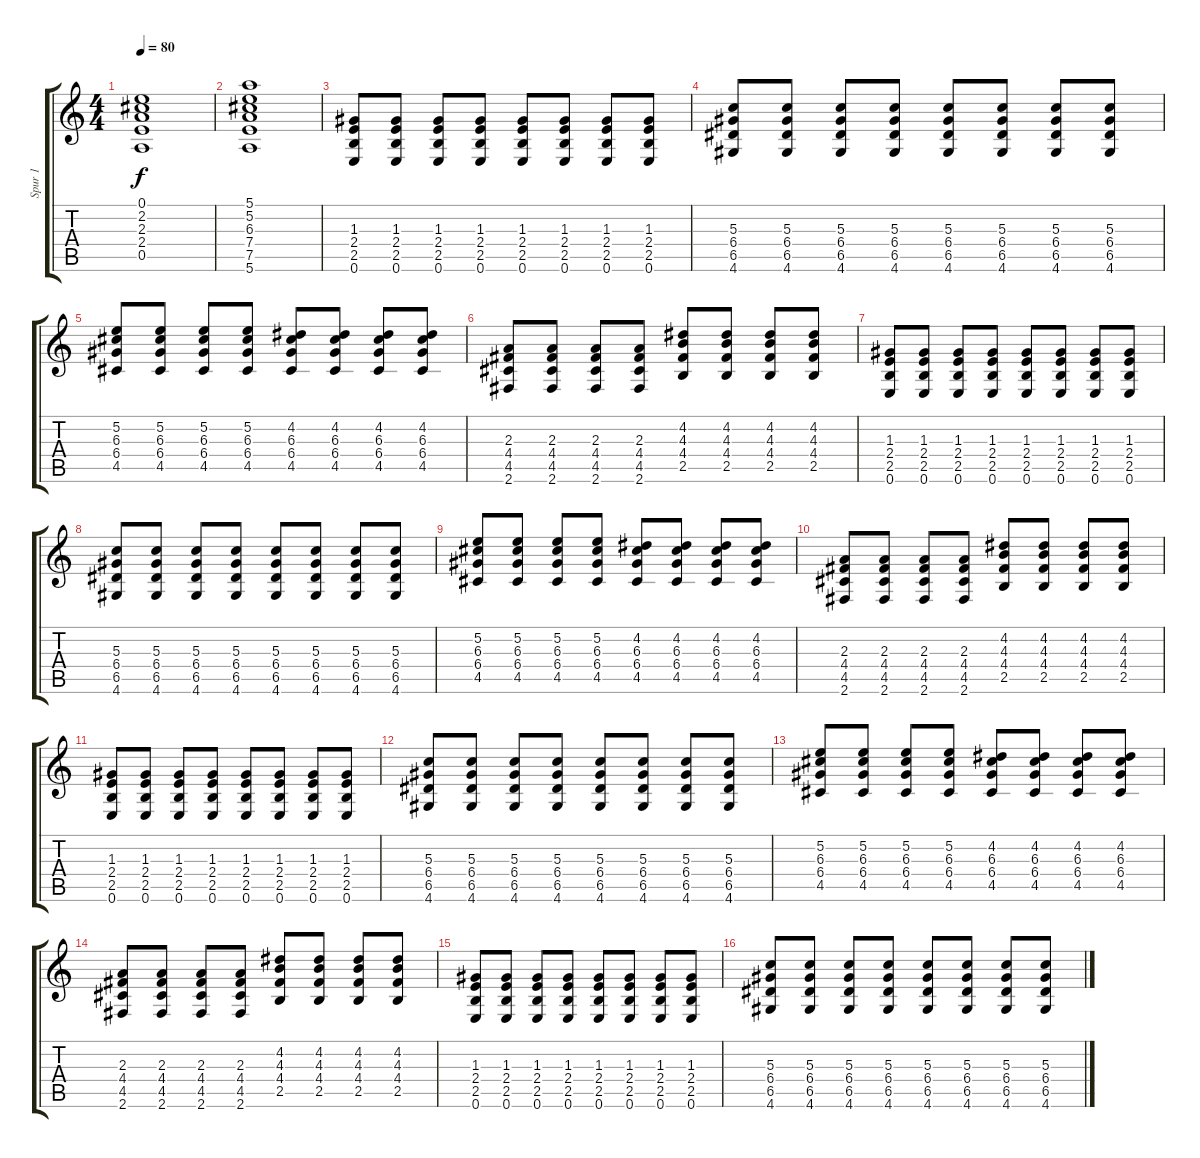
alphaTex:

\track ("Spur 1" "Spur 1") {instrument acousticguitarsteel}
\staff {score tabs}
\tuning (E4 B3 G3 D3 A2 E2) {hide}
\ts (4 4)
\tempo 80
\clef g2
\ks c
(0.1 2.2 2.3 2.4 0.5).1{dy f} |
(5.1 5.2 6.3 7.4 7.5 5.6).1 |
(1.3 2.4 2.5 0.6).8{instrument distortionguitar} (1.3 2.4 2.5 0.6).8 (1.3 2.4 2.5 0.6).8 (1.3 2.4 2.5 0.6).8 (1.3 2.4 2.5 0.6).8 (1.3 2.4 2.5 0.6).8 (1.3 2.4 2.5 0.6).8 (1.3 2.4 2.5 0.6).8 |
(5.3 6.4 6.5 4.6).8 (5.3 6.4 6.5 4.6).8 (5.3 6.4 6.5 4.6).8 (5.3 6.4 6.5 4.6).8 (5.3 6.4 6.5 4.6).8 (5.3 6.4 6.5 4.6).8 (5.3 6.4 6.5 4.6).8 (5.3 6.4 6.5 4.6).8 |
(5.2 6.3 6.4 4.5).8 (5.2 6.3 6.4 4.5).8 (5.2 6.3 6.4 4.5).8 (5.2 6.3 6.4 4.5).8 (4.2 6.3 6.4 4.5).8 (4.2 6.3 6.4 4.5).8 (4.2 6.3 6.4 4.5).8 (4.2 6.3 6.4 4.5).8 |
(2.3 4.4 4.5 2.6).8 (2.3 4.4 4.5 2.6).8 (2.3 4.4 4.5 2.6).8 (2.3 4.4 4.5 2.6).8 (4.2 4.3 4.4 2.5).8 (4.2 4.3 4.4 2.5).8 (4.2 4.3 4.4 2.5).8 (4.2 4.3 4.4 2.5).8 |
(1.3 2.4 2.5 0.6).8 (1.3 2.4 2.5 0.6).8 (1.3 2.4 2.5 0.6).8 (1.3 2.4 2.5 0.6).8 (1.3 2.4 2.5 0.6).8 (1.3 2.4 2.5 0.6).8 (1.3 2.4 2.5 0.6).8 (1.3 2.4 2.5 0.6).8 |
(5.3 6.4 6.5 4.6).8 (5.3 6.4 6.5 4.6).8 (5.3 6.4 6.5 4.6).8 (5.3 6.4 6.5 4.6).8 (5.3 6.4 6.5 4.6).8 (5.3 6.4 6.5 4.6).8 (5.3 6.4 6.5 4.6).8 (5.3 6.4 6.5 4.6).8 |
(5.2 6.3 6.4 4.5).8 (5.2 6.3 6.4 4.5).8 (5.2 6.3 6.4 4.5).8 (5.2 6.3 6.4 4.5).8 (4.2 6.3 6.4 4.5).8 (4.2 6.3 6.4 4.5).8 (4.2 6.3 6.4 4.5).8 (4.2 6.3 6.4 4.5).8 |
(2.3 4.4 4.5 2.6).8 (2.3 4.4 4.5 2.6).8 (2.3 4.4 4.5 2.6).8 (2.3 4.4 4.5 2.6).8 (4.2 4.3 4.4 2.5).8 (4.2 4.3 4.4 2.5).8 (4.2 4.3 4.4 2.5).8 (4.2 4.3 4.4 2.5).8 |
(1.3 2.4 2.5 0.6).8 (1.3 2.4 2.5 0.6).8 (1.3 2.4 2.5 0.6).8 (1.3 2.4 2.5 0.6).8 (1.3 2.4 2.5 0.6).8 (1.3 2.4 2.5 0.6).8 (1.3 2.4 2.5 0.6).8 (1.3 2.4 2.5 0.6).8 |
(5.3 6.4 6.5 4.6).8 (5.3 6.4 6.5 4.6).8 (5.3 6.4 6.5 4.6).8 (5.3 6.4 6.5 4.6).8 (5.3 6.4 6.5 4.6).8 (5.3 6.4 6.5 4.6).8 (5.3 6.4 6.5 4.6).8 (5.3 6.4 6.5 4.6).8 |
(5.2 6.3 6.4 4.5).8 (5.2 6.3 6.4 4.5).8 (5.2 6.3 6.4 4.5).8 (5.2 6.3 6.4 4.5).8 (4.2 6.3 6.4 4.5).8 (4.2 6.3 6.4 4.5).8 (4.2 6.3 6.4 4.5).8 (4.2 6.3 6.4 4.5).8 |
(2.3 4.4 4.5 2.6).8 (2.3 4.4 4.5 2.6).8 (2.3 4.4 4.5 2.6).8 (2.3 4.4 4.5 2.6).8 (4.2 4.3 4.4 2.5).8 (4.2 4.3 4.4 2.5).8 (4.2 4.3 4.4 2.5).8 (4.2 4.3 4.4 2.5).8 |
(1.3 2.4 2.5 0.6).8 (1.3 2.4 2.5 0.6).8 (1.3 2.4 2.5 0.6).8 (1.3 2.4 2.5 0.6).8 (1.3 2.4 2.5 0.6).8 (1.3 2.4 2.5 0.6).8 (1.3 2.4 2.5 0.6).8 (1.3 2.4 2.5 0.6).8 |
(5.3 6.4 6.5 4.6).8 (5.3 6.4 6.5 4.6).8 (5.3 6.4 6.5 4.6).8 (5.3 6.4 6.5 4.6).8 (5.3 6.4 6.5 4.6).8 (5.3 6.4 6.5 4.6).8 (5.3 6.4 6.5 4.6).8 (5.3 6.4 6.5 4.6).8
